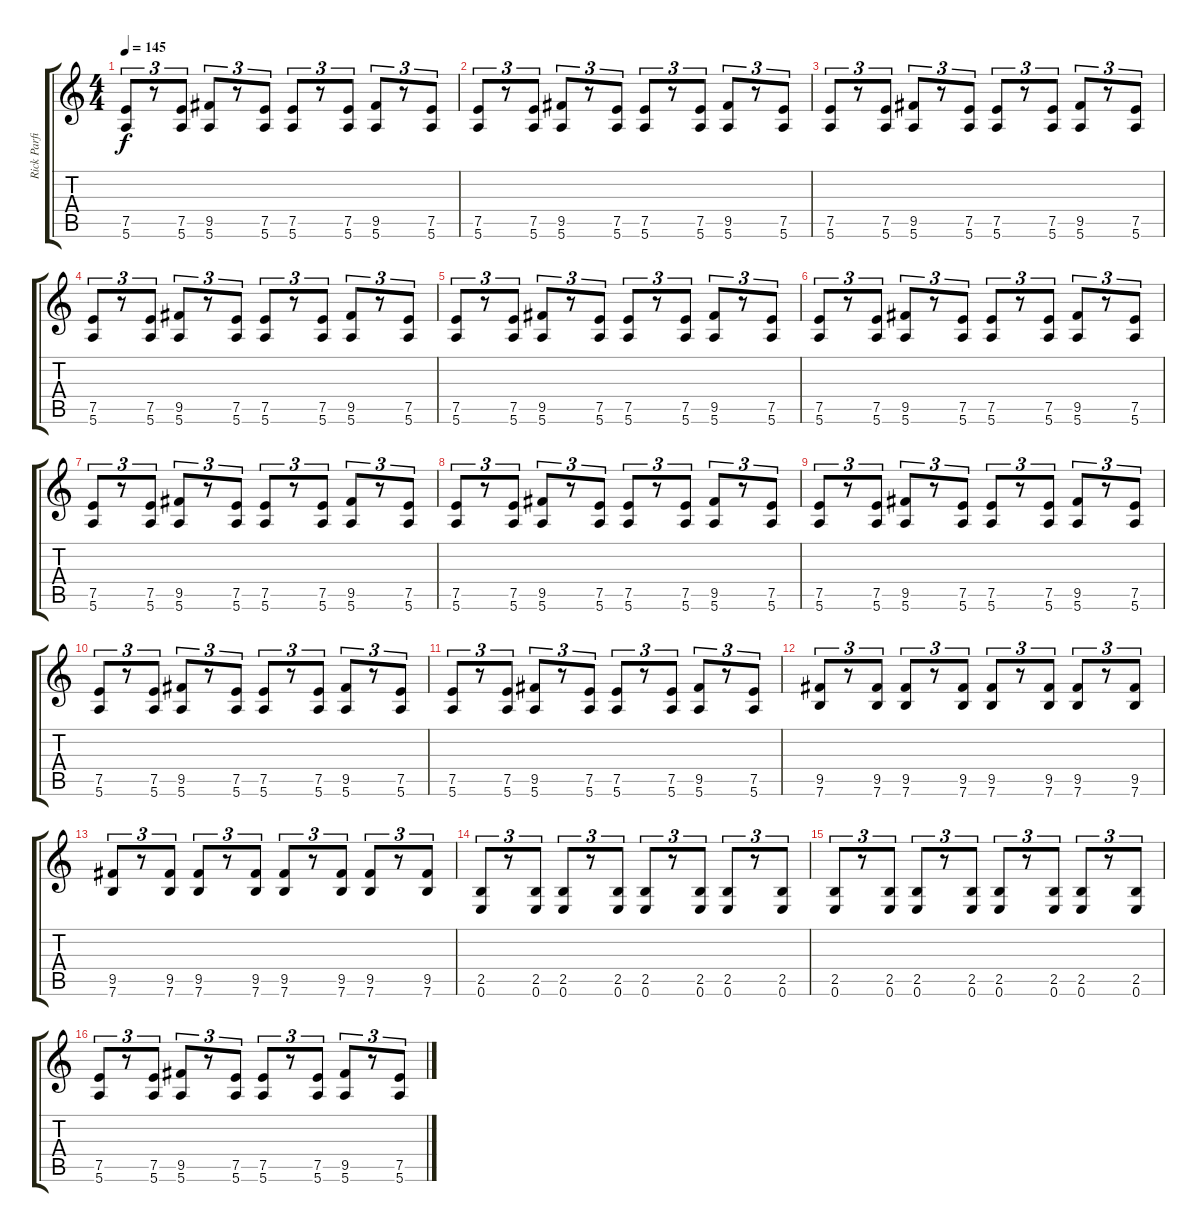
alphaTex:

\track ("Rick Parfitt" "Rick Parfi") {instrument overdrivenguitar}
\staff {score tabs}
\tuning (E4 B3 G3 D3 A2 E2) {hide}
\ts (4 4)
\tempo 145
\clef g2
\ks c
(7.5 5.6).8{tu (3 2) dy f} r.8{tu (3 2)} (7.5 5.6).8{tu (3 2)} (9.5 5.6).8{tu (3 2)} r.8{tu (3 2)} (7.5 5.6).8{tu (3 2)} (7.5 5.6).8{tu (3 2)} r.8{tu (3 2)} (7.5 5.6).8{tu (3 2)} (9.5 5.6).8{tu (3 2)} r.8{tu (3 2)} (7.5 5.6).8{tu (3 2)} |
(7.5 5.6).8{tu (3 2)} r.8{tu (3 2)} (7.5 5.6).8{tu (3 2)} (9.5 5.6).8{tu (3 2)} r.8{tu (3 2)} (7.5 5.6).8{tu (3 2)} (7.5 5.6).8{tu (3 2)} r.8{tu (3 2)} (7.5 5.6).8{tu (3 2)} (9.5 5.6).8{tu (3 2)} r.8{tu (3 2)} (7.5 5.6).8{tu (3 2)} |
(7.5 5.6).8{tu (3 2)} r.8{tu (3 2)} (7.5 5.6).8{tu (3 2)} (9.5 5.6).8{tu (3 2)} r.8{tu (3 2)} (7.5 5.6).8{tu (3 2)} (7.5 5.6).8{tu (3 2)} r.8{tu (3 2)} (7.5 5.6).8{tu (3 2)} (9.5 5.6).8{tu (3 2)} r.8{tu (3 2)} (7.5 5.6).8{tu (3 2)} |
(7.5 5.6).8{tu (3 2)} r.8{tu (3 2)} (7.5 5.6).8{tu (3 2)} (9.5 5.6).8{tu (3 2)} r.8{tu (3 2)} (7.5 5.6).8{tu (3 2)} (7.5 5.6).8{tu (3 2)} r.8{tu (3 2)} (7.5 5.6).8{tu (3 2)} (9.5 5.6).8{tu (3 2)} r.8{tu (3 2)} (7.5 5.6).8{tu (3 2)} |
(7.5 5.6).8{tu (3 2)} r.8{tu (3 2)} (7.5 5.6).8{tu (3 2)} (9.5 5.6).8{tu (3 2)} r.8{tu (3 2)} (7.5 5.6).8{tu (3 2)} (7.5 5.6).8{tu (3 2)} r.8{tu (3 2)} (7.5 5.6).8{tu (3 2)} (9.5 5.6).8{tu (3 2)} r.8{tu (3 2)} (7.5 5.6).8{tu (3 2)} |
(7.5 5.6).8{tu (3 2)} r.8{tu (3 2)} (7.5 5.6).8{tu (3 2)} (9.5 5.6).8{tu (3 2)} r.8{tu (3 2)} (7.5 5.6).8{tu (3 2)} (7.5 5.6).8{tu (3 2)} r.8{tu (3 2)} (7.5 5.6).8{tu (3 2)} (9.5 5.6).8{tu (3 2)} r.8{tu (3 2)} (7.5 5.6).8{tu (3 2)} |
(7.5 5.6).8{tu (3 2)} r.8{tu (3 2)} (7.5 5.6).8{tu (3 2)} (9.5 5.6).8{tu (3 2)} r.8{tu (3 2)} (7.5 5.6).8{tu (3 2)} (7.5 5.6).8{tu (3 2)} r.8{tu (3 2)} (7.5 5.6).8{tu (3 2)} (9.5 5.6).8{tu (3 2)} r.8{tu (3 2)} (7.5 5.6).8{tu (3 2)} |
(7.5 5.6).8{tu (3 2)} r.8{tu (3 2)} (7.5 5.6).8{tu (3 2)} (9.5 5.6).8{tu (3 2)} r.8{tu (3 2)} (7.5 5.6).8{tu (3 2)} (7.5 5.6).8{tu (3 2)} r.8{tu (3 2)} (7.5 5.6).8{tu (3 2)} (9.5 5.6).8{tu (3 2)} r.8{tu (3 2)} (7.5 5.6).8{tu (3 2)} |
(7.5 5.6).8{tu (3 2)} r.8{tu (3 2)} (7.5 5.6).8{tu (3 2)} (9.5 5.6).8{tu (3 2)} r.8{tu (3 2)} (7.5 5.6).8{tu (3 2)} (7.5 5.6).8{tu (3 2)} r.8{tu (3 2)} (7.5 5.6).8{tu (3 2)} (9.5 5.6).8{tu (3 2)} r.8{tu (3 2)} (7.5 5.6).8{tu (3 2)} |
(7.5 5.6).8{tu (3 2)} r.8{tu (3 2)} (7.5 5.6).8{tu (3 2)} (9.5 5.6).8{tu (3 2)} r.8{tu (3 2)} (7.5 5.6).8{tu (3 2)} (7.5 5.6).8{tu (3 2)} r.8{tu (3 2)} (7.5 5.6).8{tu (3 2)} (9.5 5.6).8{tu (3 2)} r.8{tu (3 2)} (7.5 5.6).8{tu (3 2)} |
(7.5 5.6).8{tu (3 2)} r.8{tu (3 2)} (7.5 5.6).8{tu (3 2)} (9.5 5.6).8{tu (3 2)} r.8{tu (3 2)} (7.5 5.6).8{tu (3 2)} (7.5 5.6).8{tu (3 2)} r.8{tu (3 2)} (7.5 5.6).8{tu (3 2)} (9.5 5.6).8{tu (3 2)} r.8{tu (3 2)} (7.5 5.6).8{tu (3 2)} |
(9.5 7.6).8{tu (3 2)} r.8{tu (3 2)} (9.5 7.6).8{tu (3 2)} (9.5 7.6).8{tu (3 2)} r.8{tu (3 2)} (9.5 7.6).8{tu (3 2)} (9.5 7.6).8{tu (3 2)} r.8{tu (3 2)} (9.5 7.6).8{tu (3 2)} (9.5 7.6).8{tu (3 2)} r.8{tu (3 2)} (9.5 7.6).8{tu (3 2)} |
(9.5 7.6).8{tu (3 2)} r.8{tu (3 2)} (9.5 7.6).8{tu (3 2)} (9.5 7.6).8{tu (3 2)} r.8{tu (3 2)} (9.5 7.6).8{tu (3 2)} (9.5 7.6).8{tu (3 2)} r.8{tu (3 2)} (9.5 7.6).8{tu (3 2)} (9.5 7.6).8{tu (3 2)} r.8{tu (3 2)} (9.5 7.6).8{tu (3 2)} |
(2.5 0.6).8{tu (3 2)} r.8{tu (3 2)} (2.5 0.6).8{tu (3 2)} (2.5 0.6).8{tu (3 2)} r.8{tu (3 2)} (2.5 0.6).8{tu (3 2)} (2.5 0.6).8{tu (3 2)} r.8{tu (3 2)} (2.5 0.6).8{tu (3 2)} (2.5 0.6).8{tu (3 2)} r.8{tu (3 2)} (2.5 0.6).8{tu (3 2)} |
(2.5 0.6).8{tu (3 2)} r.8{tu (3 2)} (2.5 0.6).8{tu (3 2)} (2.5 0.6).8{tu (3 2)} r.8{tu (3 2)} (2.5 0.6).8{tu (3 2)} (2.5 0.6).8{tu (3 2)} r.8{tu (3 2)} (2.5 0.6).8{tu (3 2)} (2.5 0.6).8{tu (3 2)} r.8{tu (3 2)} (2.5 0.6).8{tu (3 2)} |
(7.5 5.6).8{tu (3 2)} r.8{tu (3 2)} (7.5 5.6).8{tu (3 2)} (9.5 5.6).8{tu (3 2)} r.8{tu (3 2)} (7.5 5.6).8{tu (3 2)} (7.5 5.6).8{tu (3 2)} r.8{tu (3 2)} (7.5 5.6).8{tu (3 2)} (9.5 5.6).8{tu (3 2)} r.8{tu (3 2)} (7.5 5.6).8{tu (3 2)}
